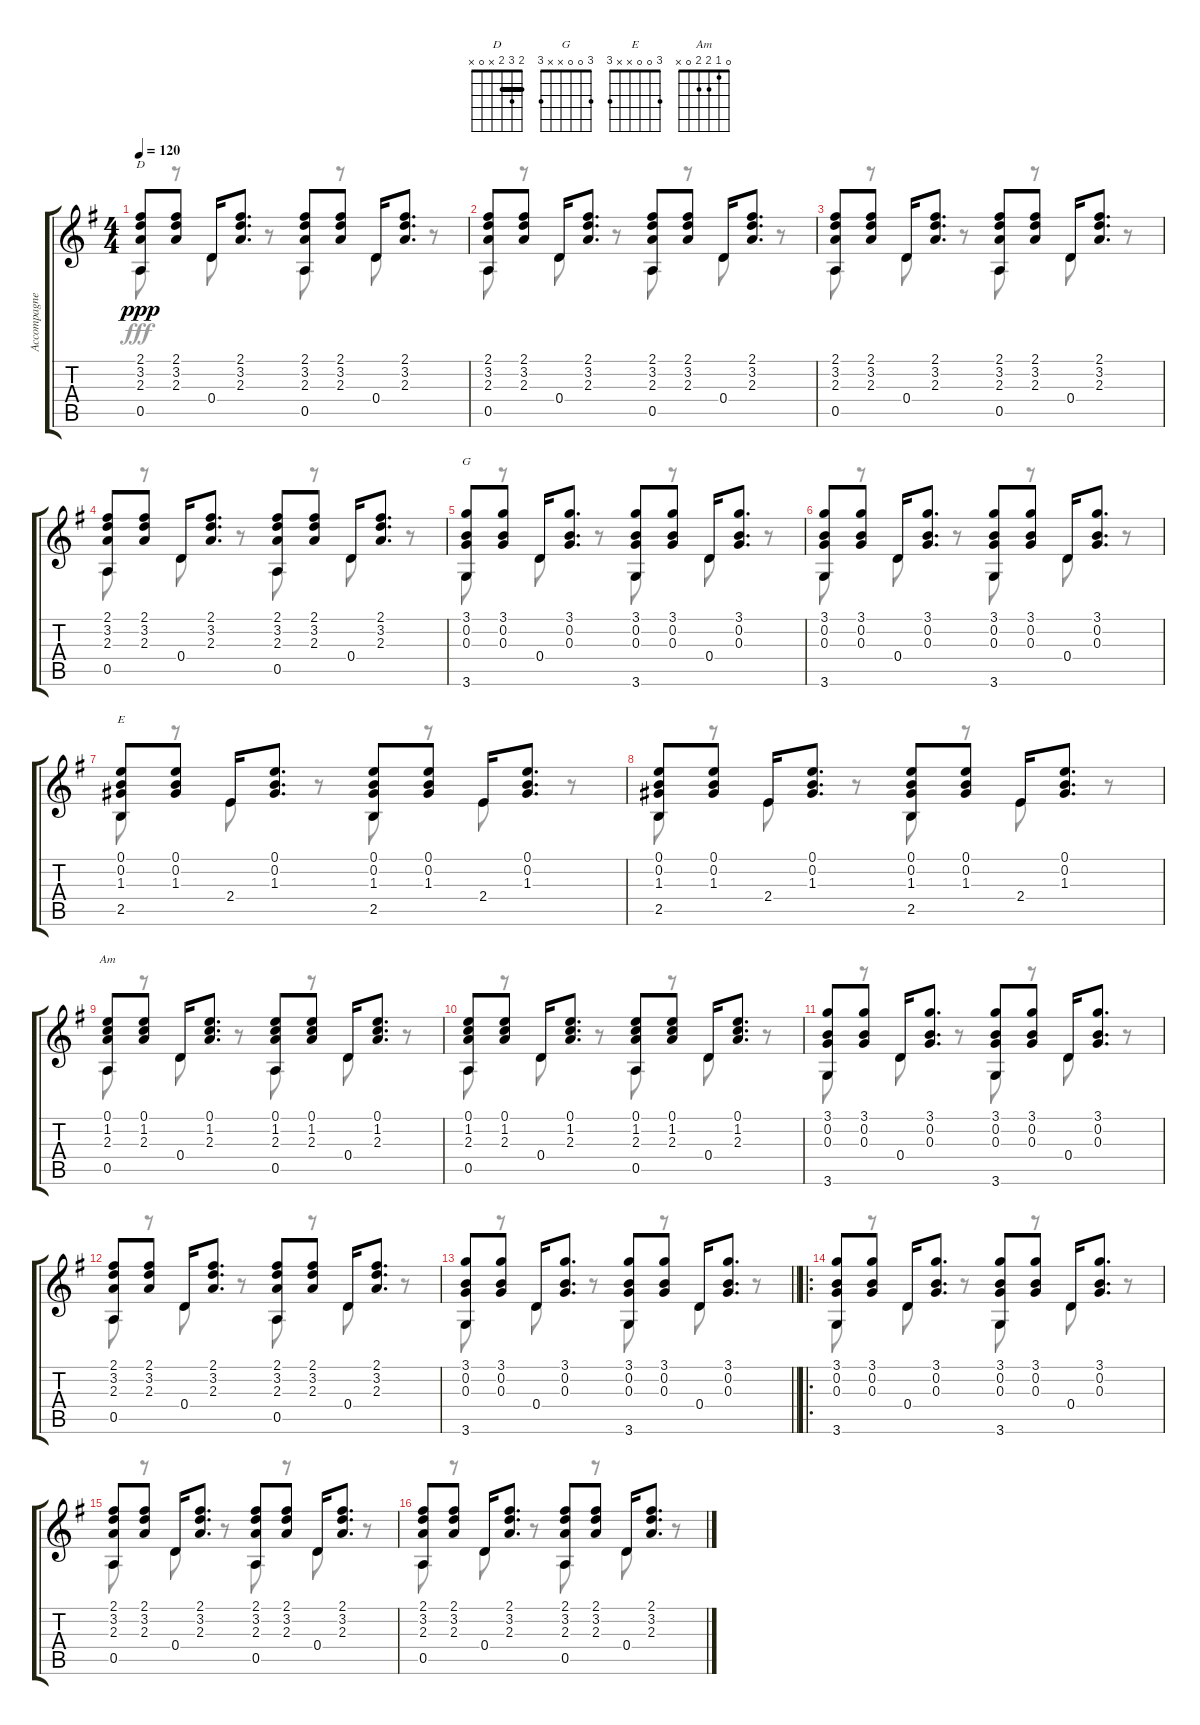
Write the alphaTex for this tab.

\track ("Accompagnement 5" "Accompagne") {instrument acousticguitarsteel}
\staff {score tabs}
\tuning (E4 B3 G3 D3 A2 E2) {hide}
\chord ("D" 2 3 2 x 0 x) {barre 2}
\chord ("G" 3 0 0 x x 3)
\chord ("E" 3 0 0 x x 3)
\chord ("Am" 0 1 2 2 0 x)
\voice
\ts (4 4)
\tempo 120
\clef g2
\ks g
(2.1 3.2 2.3 0.5).8{ch "D" dy ppp} (2.1 3.2 2.3).8 0.4.16 (2.1 3.2 2.3).8{d} (2.1 3.2 2.3 0.5).8 (2.1 3.2 2.3).8 0.4.16 (2.1 3.2 2.3).8{d} |
(2.1 3.2 2.3 0.5).8 (2.1 3.2 2.3).8 0.4.16 (2.1 3.2 2.3).8{d} (2.1 3.2 2.3 0.5).8 (2.1 3.2 2.3).8 0.4.16 (2.1 3.2 2.3).8{d} |
(2.1 3.2 2.3 0.5).8 (2.1 3.2 2.3).8 0.4.16 (2.1 3.2 2.3).8{d} (2.1 3.2 2.3 0.5).8 (2.1 3.2 2.3).8 0.4.16 (2.1 3.2 2.3).8{d} |
(2.1 3.2 2.3 0.5).8 (2.1 3.2 2.3).8 0.4.16 (2.1 3.2 2.3).8{d} (2.1 3.2 2.3 0.5).8 (2.1 3.2 2.3).8 0.4.16 (2.1 3.2 2.3).8{d} |
(3.1 0.2 0.3 3.6).8{ch "G"} (3.1 0.2 0.3).8 0.4.16 (3.1 0.2 0.3).8{d} (3.1 0.2 0.3 3.6).8 (3.1 0.2 0.3).8 0.4.16 (3.1 0.2 0.3).8{d} |
(3.1 0.2 0.3 3.6).8 (3.1 0.2 0.3).8 0.4.16 (3.1 0.2 0.3).8{d} (3.1 0.2 0.3 3.6).8 (3.1 0.2 0.3).8 0.4.16 (3.1 0.2 0.3).8{d} |
(0.1 0.2 1.3 2.5).8{ch "E"} (0.1 0.2 1.3).8 2.4.16 (0.1 0.2 1.3).8{d} (0.1 0.2 1.3 2.5).8 (0.1 0.2 1.3).8 2.4.16 (0.1 0.2 1.3).8{d} |
(0.1 0.2 1.3 2.5).8 (0.1 0.2 1.3).8 2.4.16 (0.1 0.2 1.3).8{d} (0.1 0.2 1.3 2.5).8 (0.1 0.2 1.3).8 2.4.16 (0.1 0.2 1.3).8{d} |
(0.1 1.2 2.3 0.5).8{ch "Am"} (0.1 1.2 2.3).8 0.4.16 (0.1 1.2 2.3).8{d} (0.1 1.2 2.3 0.5).8 (0.1 1.2 2.3).8 0.4.16 (0.1 1.2 2.3).8{d} |
(0.1 1.2 2.3 0.5).8 (0.1 1.2 2.3).8 0.4.16 (0.1 1.2 2.3).8{d} (0.1 1.2 2.3 0.5).8 (0.1 1.2 2.3).8 0.4.16 (0.1 1.2 2.3).8{d} |
(3.1 0.2 0.3 3.6).8 (3.1 0.2 0.3).8 0.4.16 (3.1 0.2 0.3).8{d} (3.1 0.2 0.3 3.6).8 (3.1 0.2 0.3).8 0.4.16 (3.1 0.2 0.3).8{d} |
(2.1 3.2 2.3 0.5).8 (2.1 3.2 2.3).8 0.4.16 (2.1 3.2 2.3).8{d} (2.1 3.2 2.3 0.5).8 (2.1 3.2 2.3).8 0.4.16 (2.1 3.2 2.3).8{d} |
\barLineRight lightlight
(3.1 0.2 0.3 3.6).8 (3.1 0.2 0.3).8 0.4.16 (3.1 0.2 0.3).8{d} (3.1 0.2 0.3 3.6).8 (3.1 0.2 0.3).8 0.4.16 (3.1 0.2 0.3).8{d} |
\ro
(3.1 0.2 0.3 3.6).8 (3.1 0.2 0.3).8 0.4.16 (3.1 0.2 0.3).8{d} (3.1 0.2 0.3 3.6).8 (3.1 0.2 0.3).8 0.4.16 (3.1 0.2 0.3).8{d} |
(2.1 3.2 2.3 0.5).8 (2.1 3.2 2.3).8 0.4.16 (2.1 3.2 2.3).8{d} (2.1 3.2 2.3 0.5).8 (2.1 3.2 2.3).8 0.4.16 (2.1 3.2 2.3).8{d} |
(2.1 3.2 2.3 0.5).8 (2.1 3.2 2.3).8 0.4.16 (2.1 3.2 2.3).8{d} (2.1 3.2 2.3 0.5).8 (2.1 3.2 2.3).8 0.4.16 (2.1 3.2 2.3).8{d}
\voice
\clef g2
\ottava regular
\simile none
\ks g
0.5.8{dy fff} r.8 0.4.8 r.8 0.5.8 r.8 0.4.8 r.8 |
0.5.8 r.8 0.4.8 r.8 0.5.8 r.8 0.4.8 r.8 |
0.5.8 r.8 0.4.8 r.8 0.5.8 r.8 0.4.8 r.8 |
0.5.8 r.8 0.4.8 r.8 0.5.8 r.8 0.4.8 r.8 |
3.6.8 r.8 0.4.8 r.8 3.6.8 r.8 0.4.8 r.8 |
3.6.8 r.8 0.4.8 r.8 3.6.8 r.8 0.4.8 r.8 |
2.5.8 r.8 2.4.8 r.8 2.5.8 r.8 2.4.8 r.8 |
2.5.8 r.8 2.4.8 r.8 2.5.8 r.8 2.4.8 r.8 |
0.5.8 r.8 0.4.8 r.8 0.5.8 r.8 0.4.8 r.8 |
0.5.8 r.8 0.4.8 r.8 0.5.8 r.8 0.4.8 r.8 |
3.6.8 r.8 0.4.8 r.8 3.6.8 r.8 0.4.8 r.8 |
0.5.8 r.8 0.4.8 r.8 0.5.8 r.8 0.4.8 r.8 |
\barLineRight lightlight
3.6.8 r.8 0.4.8 r.8 3.6.8 r.8 0.4.8 r.8 |
3.6.8 r.8 0.4.8 r.8 3.6.8 r.8 0.4.8 r.8 |
0.5.8 r.8 0.4.8 r.8 0.5.8 r.8 0.4.8 r.8 |
0.5.8 r.8 0.4.8 r.8 0.5.8 r.8 0.4.8 r.8
